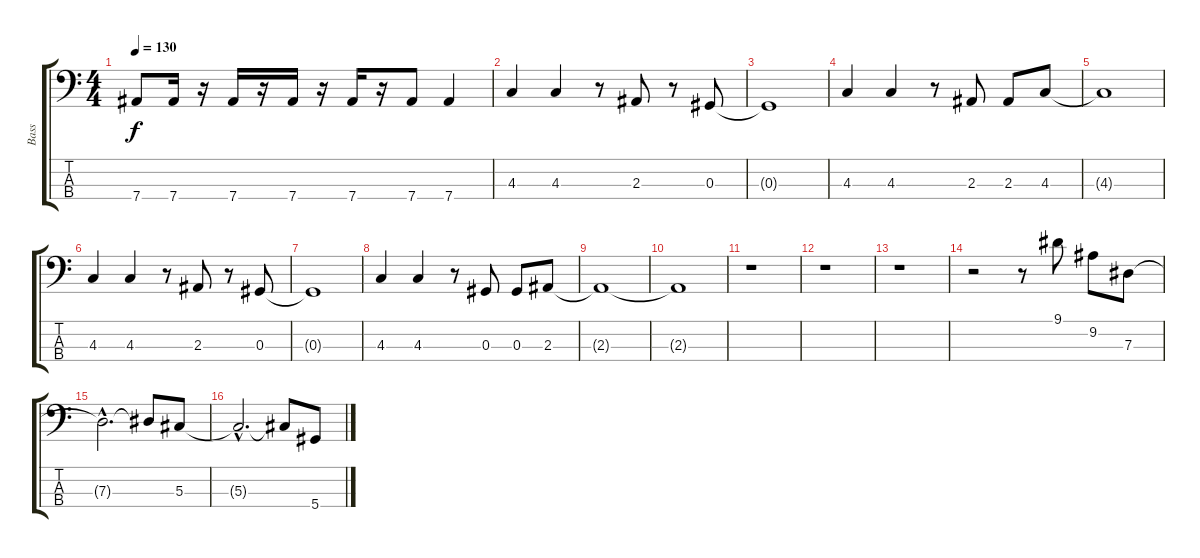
\track ("Bass" "Bass") {instrument electricbasspick}
\staff {score tabs}
\tuning (Gb2 Db2 Ab1 Eb1) {hide}
\ts (4 4)
\tempo 130
\clef f4
\ks c
7.4{t}.8{dy f} 7.4.16 r.16 7.4.16 r.16 7.4.16 r.16 7.4.16 r.16 7.4.8 7.4.4 |
4.3.4 4.3.4 r.8 2.3.8 r.8 0.3.8 |
0.3{t}.1 |
4.3.4 4.3.4 r.8 2.3.8 2.3.8 4.3.8 |
4.3{t}.1 |
4.3.4 4.3.4 r.8 2.3.8 r.8 0.3.8 |
0.3{t}.1 |
4.3.4 4.3.4 r.8 0.3.8 0.3.8 2.3.8 |
2.3{t}.1 |
2.3{t}.1 |
r.1 |
r.1 |
r.1 |
r.2 r.8 9.1.8 9.2.8 7.3.8 |
7.3{hac t}.2{d} 7.3{t}.8 5.3.8 |
5.3{hac t}.2{d} 5.3{t}.8 5.4.8
